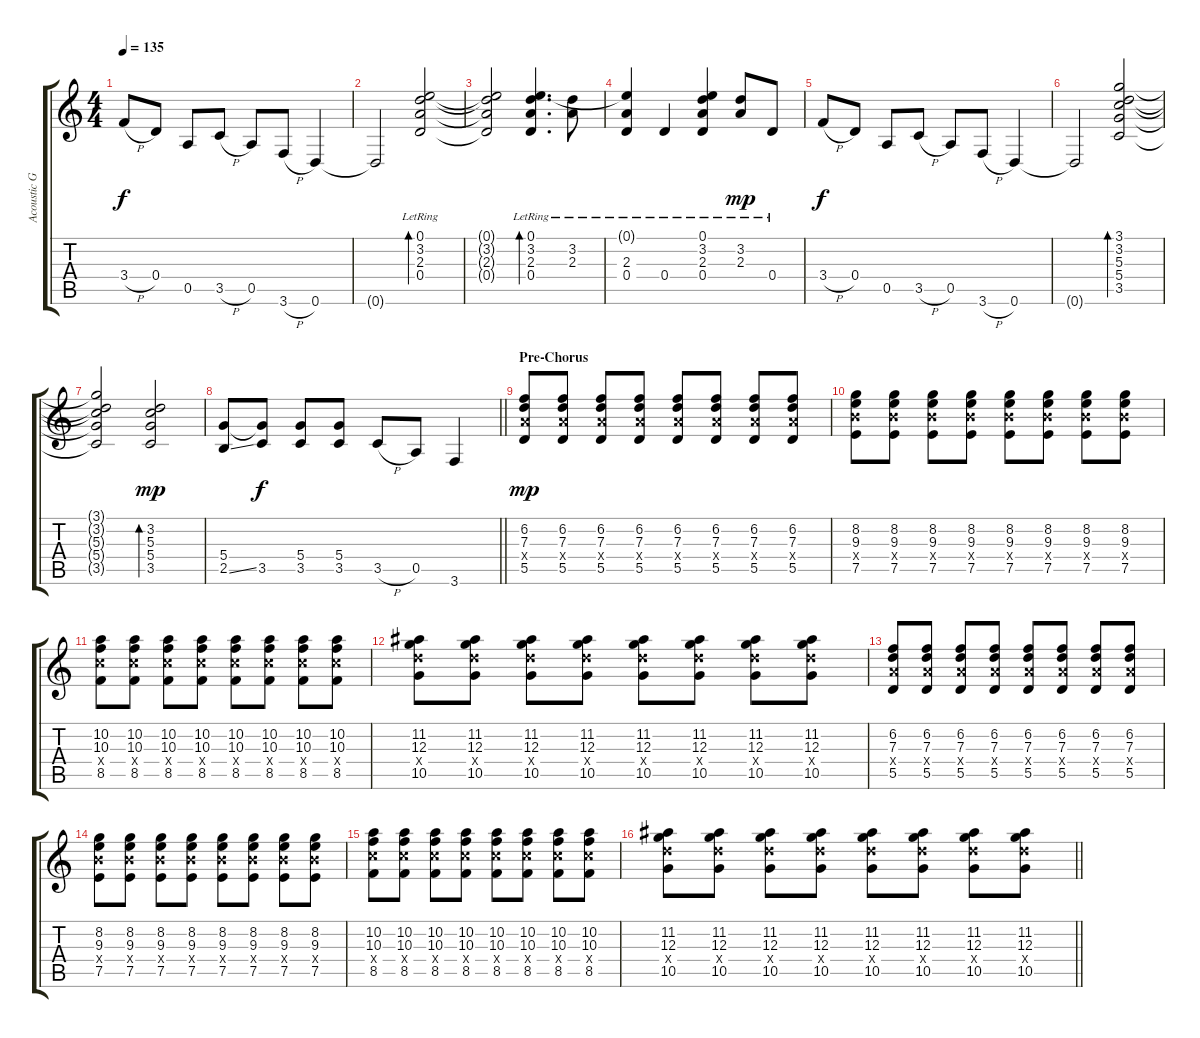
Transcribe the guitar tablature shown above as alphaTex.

\track ("Acoustic Guitar 1" "Acoustic G") {instrument acousticguitarsteel}
\staff {score tabs}
\tuning (E4 B3 G3 D3 A2 D2) {hide}
\ts (4 4)
\tempo 135
\clef g2
\ks c
3.4{h}.8{dy f} 0.4.8 0.5.8 3.5{h}.8 0.5.8 3.6{h}.8 0.6.4 |
0.6{t}.2 (0.1{lr} 3.2{lr} 2.3{lr} 0.4{lr}).2{bd 120} |
(0.1{t} 3.2{t} 2.3{t} 0.4{t}).2 (0.1{lr} 3.2{lr} 2.3{lr} 0.4{lr}).4{d bd 60} (3.2{lr} 2.3{lr}).8 |
(0.1{t} 2.3{lr} 0.4{lr}).4 0.4{lr}.4 (0.1{lr} 3.2{lr} 2.3{lr} 0.4{lr}).4 (3.2{lr} 2.3{lr}).8{dy mp} 0.4{lr}.8 |
3.4{h}.8{dy f} 0.4.8 0.5.8 3.5{h}.8 0.5.8 3.6{h}.8 0.6.4 |
0.6{t}.2 (3.1 3.2 5.3 5.4 3.5).2{bd 120} |
(3.1{t} 3.2{t} 5.3{t} 5.4{t} 3.5{t}).2 (3.2 5.3 5.4 3.5).2{bd 120 dy mp} |
\barLineRight lightlight
(5.4 2.5{ss}).8 (5.4{t} 3.5).8{dy f} (5.4 3.5).8 (5.4 3.5).8 3.5{h}.8 0.5.8 3.6.4 |
\section ("" "Pre-Chorus")
(6.2 7.3 7.4{x} 5.5).8{dy mp} (6.2 7.3 7.4{x} 5.5).8 (6.2 7.3 7.4{x} 5.5).8 (6.2 7.3 7.4{x} 5.5).8 (6.2 7.3 7.4{x} 5.5).8 (6.2 7.3 7.4{x} 5.5).8 (6.2 7.3 7.4{x} 5.5).8 (6.2 7.3 7.4{x} 5.5).8 |
(8.2 9.3 9.4{x} 7.5).8 (8.2 9.3 9.4{x} 7.5).8 (8.2 9.3 9.4{x} 7.5).8 (8.2 9.3 9.4{x} 7.5).8 (8.2 9.3 9.4{x} 7.5).8 (8.2 9.3 9.4{x} 7.5).8 (8.2 9.3 9.4{x} 7.5).8 (8.2 9.3 9.4{x} 7.5).8 |
(10.2 10.3 10.4{x} 8.5).8 (10.2 10.3 10.4{x} 8.5).8 (10.2 10.3 10.4{x} 8.5).8 (10.2 10.3 10.4{x} 8.5).8 (10.2 10.3 10.4{x} 8.5).8 (10.2 10.3 10.4{x} 8.5).8 (10.2 10.3 10.4{x} 8.5).8 (10.2 10.3 10.4{x} 8.5).8 |
(11.2 12.3 12.4{x} 10.5).8 (11.2 12.3 12.4{x} 10.5).8 (11.2 12.3 12.4{x} 10.5).8 (11.2 12.3 12.4{x} 10.5).8 (11.2 12.3 12.4{x} 10.5).8 (11.2 12.3 12.4{x} 10.5).8 (11.2 12.3 12.4{x} 10.5).8 (11.2 12.3 12.4{x} 10.5).8 |
(6.2 7.3 7.4{x} 5.5).8 (6.2 7.3 7.4{x} 5.5).8 (6.2 7.3 7.4{x} 5.5).8 (6.2 7.3 7.4{x} 5.5).8 (6.2 7.3 7.4{x} 5.5).8 (6.2 7.3 7.4{x} 5.5).8 (6.2 7.3 7.4{x} 5.5).8 (6.2 7.3 7.4{x} 5.5).8 |
(8.2 9.3 9.4{x} 7.5).8 (8.2 9.3 9.4{x} 7.5).8 (8.2 9.3 9.4{x} 7.5).8 (8.2 9.3 9.4{x} 7.5).8 (8.2 9.3 9.4{x} 7.5).8 (8.2 9.3 9.4{x} 7.5).8 (8.2 9.3 9.4{x} 7.5).8 (8.2 9.3 9.4{x} 7.5).8 |
(10.2 10.3 10.4{x} 8.5).8 (10.2 10.3 10.4{x} 8.5).8 (10.2 10.3 10.4{x} 8.5).8 (10.2 10.3 10.4{x} 8.5).8 (10.2 10.3 10.4{x} 8.5).8 (10.2 10.3 10.4{x} 8.5).8 (10.2 10.3 10.4{x} 8.5).8 (10.2 10.3 10.4{x} 8.5).8 |
\barLineRight lightlight
(11.2 12.3 12.4{x} 10.5).8 (11.2 12.3 12.4{x} 10.5).8 (11.2 12.3 12.4{x} 10.5).8 (11.2 12.3 12.4{x} 10.5).8 (11.2 12.3 12.4{x} 10.5).8 (11.2 12.3 12.4{x} 10.5).8 (11.2 12.3 12.4{x} 10.5).8 (11.2 12.3 12.4{x} 10.5).8
